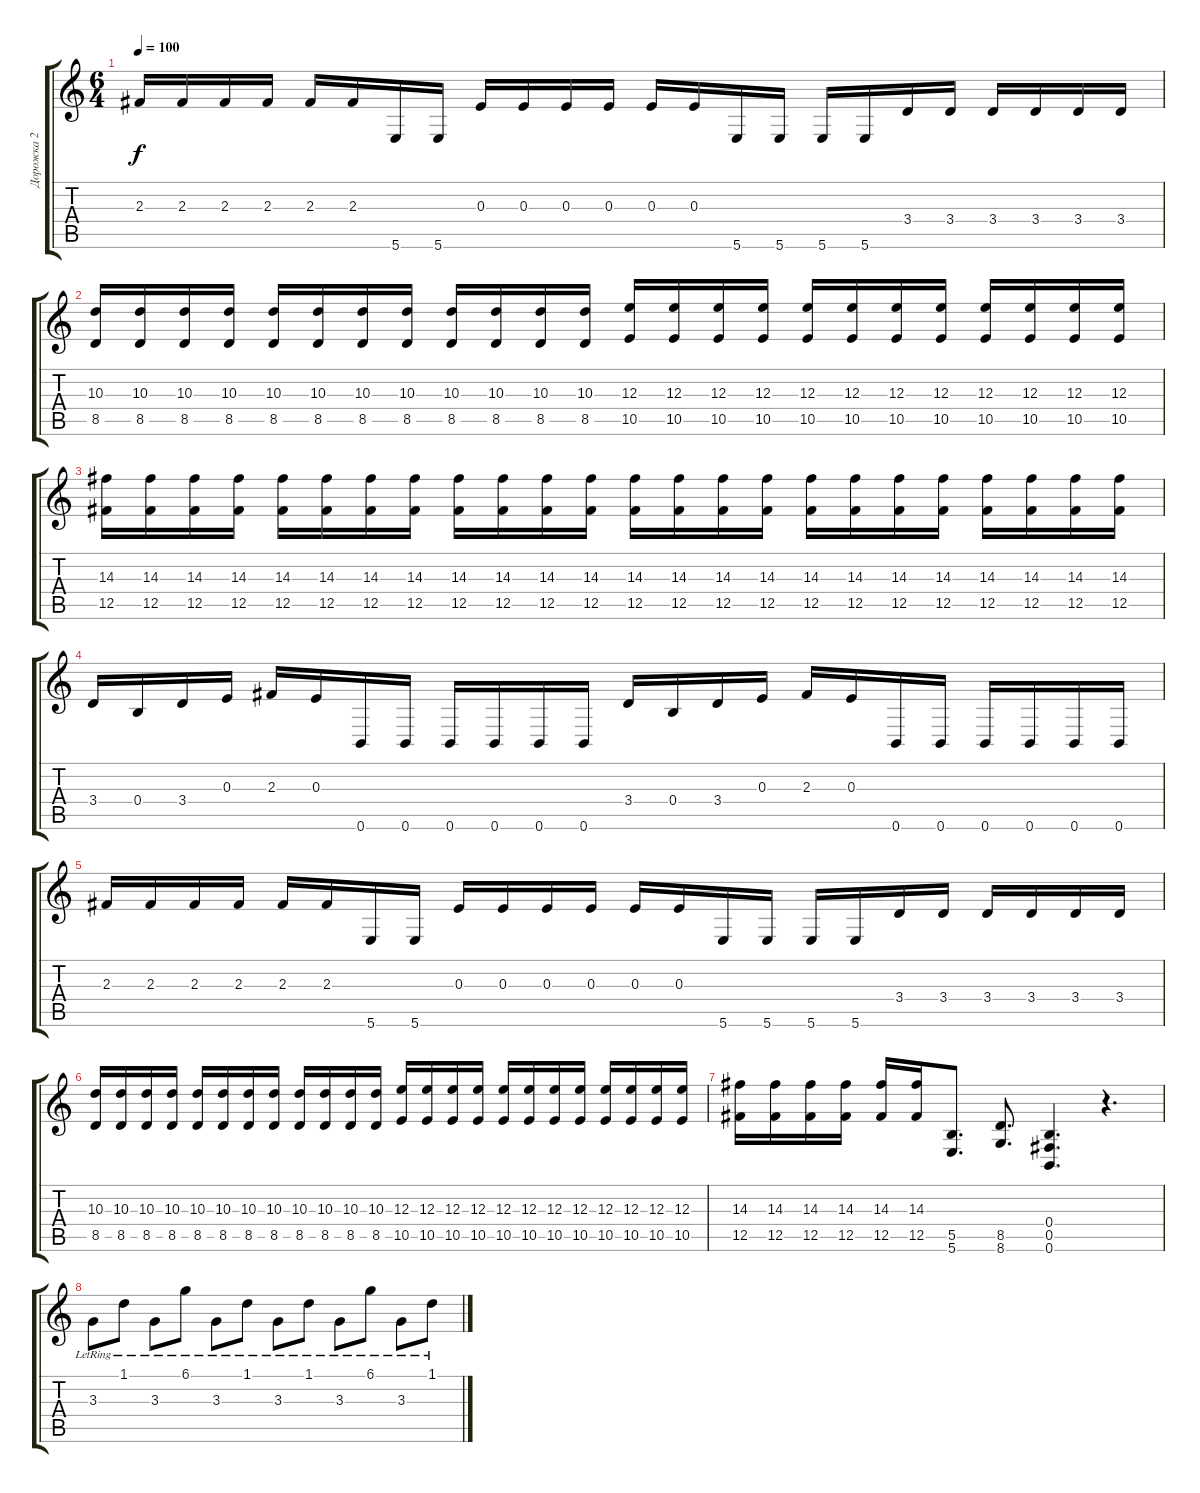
\track ("Дорожка 2" "Дорожка 2") {instrument distortionguitar}
\staff {score tabs}
\tuning (Db4 Ab3 E3 B2 Gb2 B1) {hide}
\ts (6 4)
\tempo 100
\clef g2
\ks c
2.3.16{dy f} 2.3.16 2.3.16 2.3.16 2.3.16 2.3.16 5.6.16 5.6.16 0.3.16 0.3.16 0.3.16 0.3.16 0.3.16 0.3.16 5.6.16 5.6.16 5.6.16 5.6.16 3.4.16 3.4.16 3.4.16 3.4.16 3.4.16 3.4.16 |
(10.3 8.5).16 (10.3 8.5).16 (10.3 8.5).16 (10.3 8.5).16 (10.3 8.5).16 (10.3 8.5).16 (10.3 8.5).16 (10.3 8.5).16 (10.3 8.5).16 (10.3 8.5).16 (10.3 8.5).16 (10.3 8.5).16 (12.3 10.5).16 (12.3 10.5).16 (12.3 10.5).16 (12.3 10.5).16 (12.3 10.5).16 (12.3 10.5).16 (12.3 10.5).16 (12.3 10.5).16 (12.3 10.5).16 (12.3 10.5).16 (12.3 10.5).16 (12.3 10.5).16 |
(14.3 12.5).16 (14.3 12.5).16 (14.3 12.5).16 (14.3 12.5).16 (14.3 12.5).16 (14.3 12.5).16 (14.3 12.5).16 (14.3 12.5).16 (14.3 12.5).16 (14.3 12.5).16 (14.3 12.5).16 (14.3 12.5).16 (14.3 12.5).16 (14.3 12.5).16 (14.3 12.5).16 (14.3 12.5).16 (14.3 12.5).16 (14.3 12.5).16 (14.3 12.5).16 (14.3 12.5).16 (14.3 12.5).16 (14.3 12.5).16 (14.3 12.5).16 (14.3 12.5).16 |
3.4.16 0.4.16 3.4.16 0.3.16 2.3.16 0.3.16 0.6.16 0.6.16 0.6.16 0.6.16 0.6.16 0.6.16 3.4.16 0.4.16 3.4.16 0.3.16 2.3.16 0.3.16 0.6.16 0.6.16 0.6.16 0.6.16 0.6.16 0.6.16 |
2.3.16 2.3.16 2.3.16 2.3.16 2.3.16 2.3.16 5.6.16 5.6.16 0.3.16 0.3.16 0.3.16 0.3.16 0.3.16 0.3.16 5.6.16 5.6.16 5.6.16 5.6.16 3.4.16 3.4.16 3.4.16 3.4.16 3.4.16 3.4.16 |
(10.3 8.5).16 (10.3 8.5).16 (10.3 8.5).16 (10.3 8.5).16 (10.3 8.5).16 (10.3 8.5).16 (10.3 8.5).16 (10.3 8.5).16 (10.3 8.5).16 (10.3 8.5).16 (10.3 8.5).16 (10.3 8.5).16 (12.3 10.5).16 (12.3 10.5).16 (12.3 10.5).16 (12.3 10.5).16 (12.3 10.5).16 (12.3 10.5).16 (12.3 10.5).16 (12.3 10.5).16 (12.3 10.5).16 (12.3 10.5).16 (12.3 10.5).16 (12.3 10.5).16 |
(14.3 12.5).16 (14.3 12.5).16 (14.3 12.5).16 (14.3 12.5).16 (14.3 12.5).16 (14.3 12.5).16 (5.5 5.6).8{d} (8.5 8.6).8{d} (0.4 0.5 0.6).4{d} r.4{d} |
3.3{lr}.8 1.1{lr}.8 3.3{lr}.8 6.1{lr}.8 3.3{lr}.8 1.1{lr}.8 3.3{lr}.8 1.1{lr}.8 3.3{lr}.8 6.1{lr}.8 3.3{lr}.8 1.1{lr}.8
